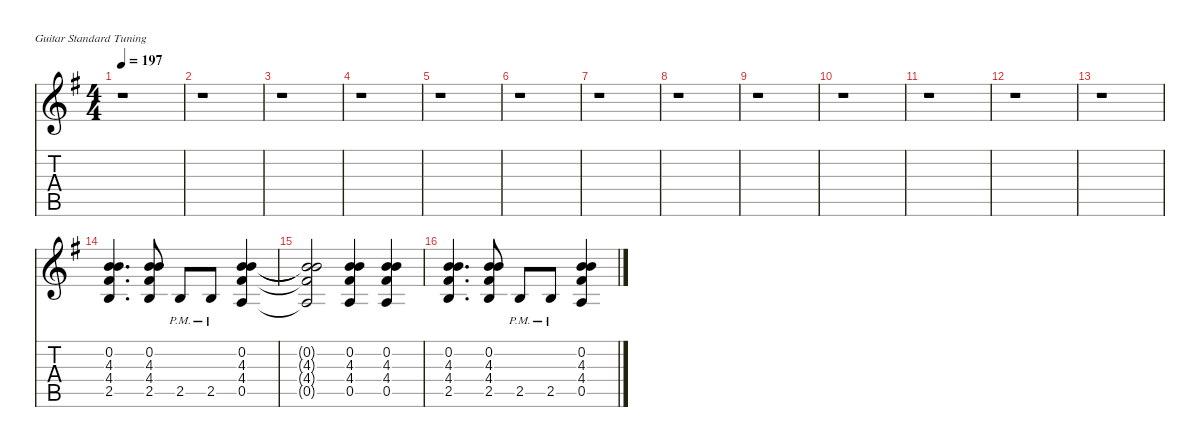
\defaultSystemsLayout 4
\hideDynamics
\bracketExtendMode nobrackets
\singleTrackTrackNamePolicy hidden
\multiTrackTrackNamePolicy hidden
\firstSystemTrackNameMode fullname
\firstSystemTrackNameOrientation horizontal
\otherSystemsTrackNameOrientation horizontal
\track ("Guitar 2" "s.guit.") {defaultSystemsLayout 8 instrument acousticguitarsteel}
\staff {score tabs}
\tuning (E4 B3 G3 D3 A2 E2)
\ts (4 4)
\tempo 197
\clef g2
\ks eminor
r.1{dy ff beam Down} |
r.1{beam Down} |
r.1{beam Down} |
r.1{beam Down} |
r.1{beam Down} |
r.1{beam Down} |
r.1{beam Down} |
r.1{beam Down} |
r.1{beam Down} |
r.1{beam Down} |
r.1{beam Down} |
r.1{beam Down} |
r.1{beam Down} |
(0.2{acc forcenatural} 4.3{acc forcenatural} 4.4{acc #} 2.5{acc forcenatural}).4{d dy f beam Up} (0.2{acc forcenatural} 4.3{acc forcenatural} 4.4{acc #} 2.5{acc forcenatural}).8{beam Up} 2.5{pm acc forcenatural}.8{beam Up} 2.5{pm acc forcenatural}.8{beam Up} (0.2{acc forcenatural} 4.3{acc forcenatural} 4.4{acc #} 0.5{acc forcenatural}).4{beam Up} |
(0.2{t acc forcenatural} 4.3{t acc forcenatural} 4.4{t acc #} 0.5{t acc forcenatural}).2{beam Up} (0.2{acc forcenatural} 4.3{acc forcenatural} 4.4{acc #} 0.5{acc forcenatural}).4{beam Up} (0.2{acc forcenatural} 4.3{acc forcenatural} 4.4{acc #} 0.5{acc forcenatural}).4{beam Up} |
(0.2{acc forcenatural} 4.3{acc forcenatural} 4.4{acc #} 2.5{acc forcenatural}).4{d beam Up} (0.2{acc forcenatural} 4.3{acc forcenatural} 4.4{acc #} 2.5{acc forcenatural}).8{beam Up} 2.5{pm acc forcenatural}.8{beam Up} 2.5{pm acc forcenatural}.8{beam Up} (0.2{acc forcenatural} 4.3{acc forcenatural} 4.4{acc #} 0.5{acc forcenatural}).4{beam Up}
